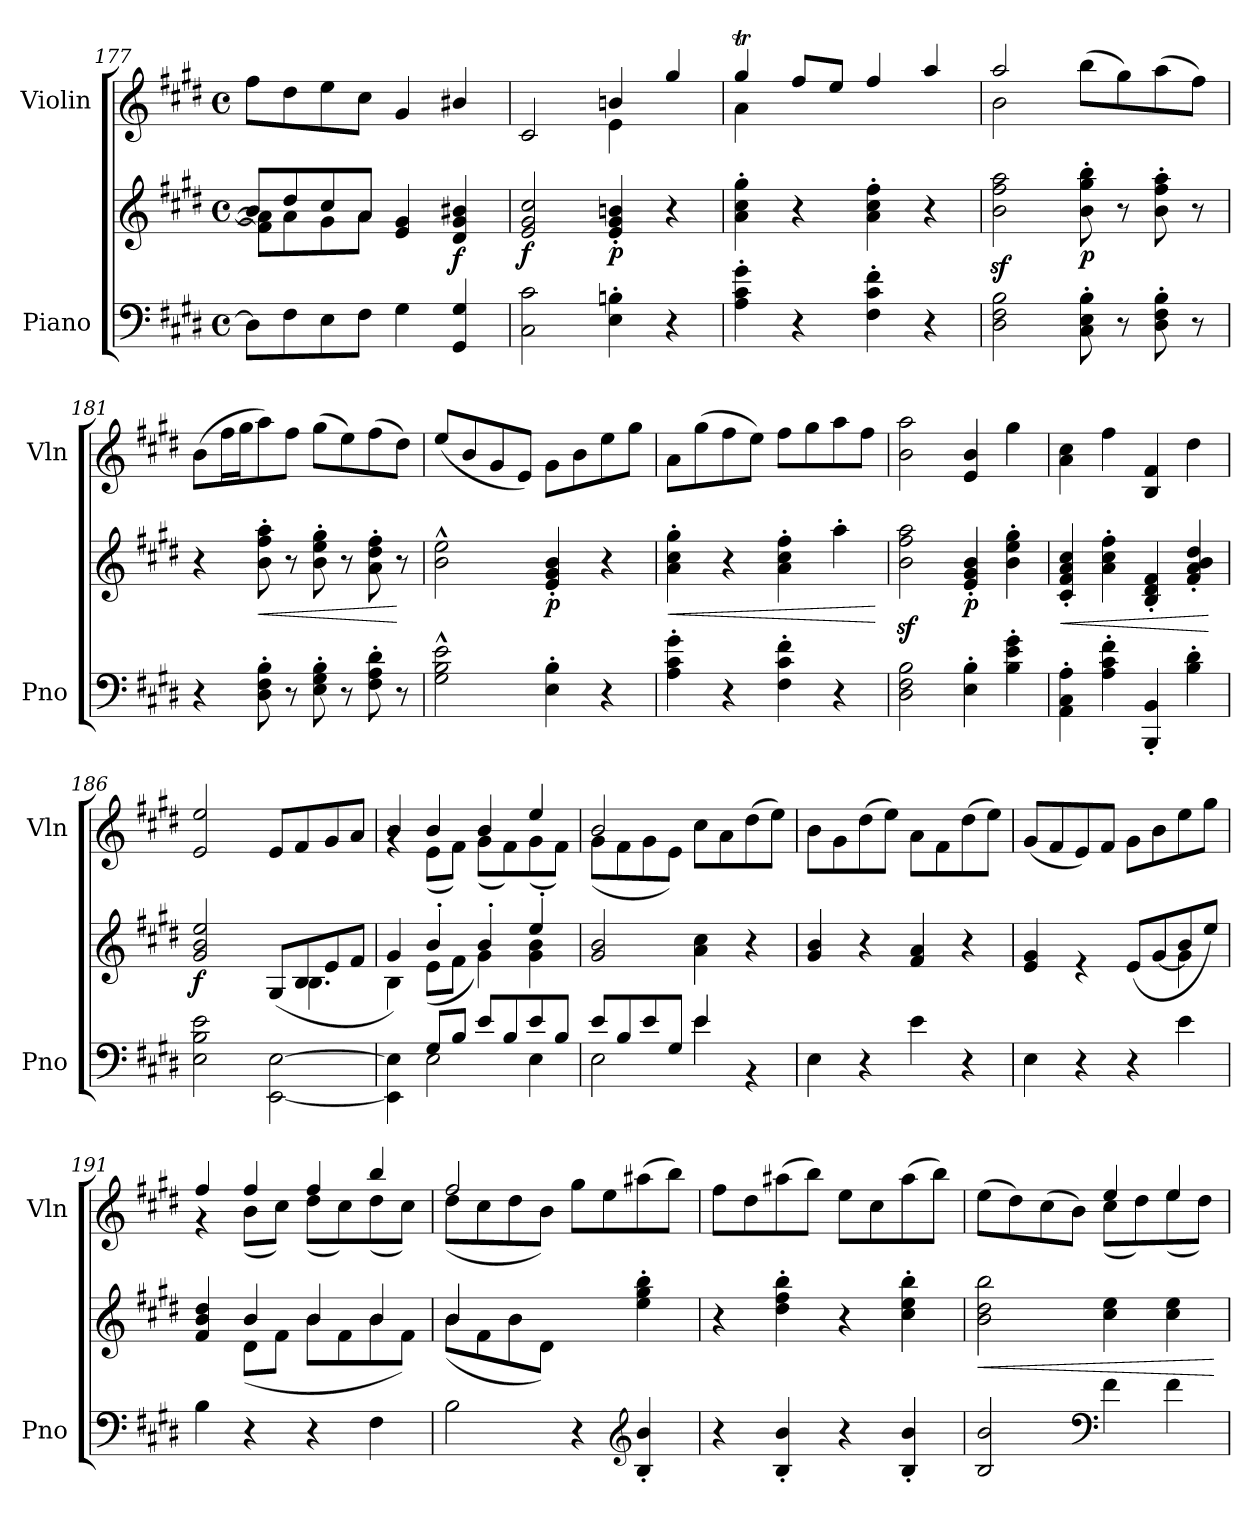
**kern	**kern	**dynam	**kern
*part2	*part2	*part2	*part1
*staff3	*staff2	*staff2/3	*staff1
*I"Piano	*	*	*I"Violin
*I'Pno	*	*	*I'Vln
*clefF4	*clefG2	*	*clefG2
*k[f#c#g#d#]	*k[f#c#g#d#]	*	*k[f#c#g#d#]
*M4/4	*M4/4	*	*M4/4
*met(c)	*met(c)	*	*met(c)
=177	=177	=177	=177
*	*^	*	*
8D#\L]	8b#/L]	8f#\] 8a\]L	.	8ff#\L
8F#\	8dd#/	8a\	.	8dd#\
8E\	8cc#/	8g#\	.	8ee\
8F#\J	8a/J	8a\J	.	8cc#\J
4G#\	4e/ 4g#/	2ryy	.	4g#/
!	!	!	!LO:DY:b	!
4GG#/ 4G#/	4d#/ 4g#/ 4b#X/	.	f	4b#X/
*	*v	*v	*	*
=178	=178	=178	=178
*	*	*	*^
!	!	!LO:DY:b	!	!
2C#\ 2c#\	2e/ 2g#/ 2cc#/	f	2c#/	2ryy
!	!	!LO:DY:b	!	!
4E\' 4Bn\'	4e/' 4g#/' 4bn/'	p	4bn/	4e\
4r	4r	.	4gg#/	4ryy
=179	=179	=179	=179	=179
4A\' 4c#\' 4g#\'	4a\' 4cc#\' 4gg#\'	.	4gg#t/	4a\
4r	4r	.	8ff#/L	2.ryy
.	.	.	8ee/J	.
4F#\' 4c#\' 4f#\'	4a\' 4cc#\' 4ff#\'	.	4ff#/	.
4r	4r	.	4aa/	.
=180	=180	=180	=180	=180
2D#\ 2F#\ 2B\	2b\z< 2ff#\z< 2aa\z<	.	2aa/	2b\
!	!	!LO:DY:b	!	!
8C#\' 8E\' 8B\'	8b\' 8gg#\' 8bb\'	p	(>8bb\L	2ryy
8r	8r	.	8gg#\)	.
8D#\' 8F#\' 8B\'	8b\' 8ff#\' 8aa\'	.	(>8aa\	.
8r	8r	.	8ff#\J)	.
*	*	*	*v	*v
=181	=181	=181	=181
4r	4r	.	(8b\L
.	.	.	16ff#\L
.	.	.	16gg#\J
!	!	!LO:HP:b	!
8D#\' 8F#\' 8B\'	8b\' 8ff#\' 8aa\'	<	8aa\)
8r	8r	.	8ff#\J
8E\' 8G#\' 8B\'	8b\' 8ee\' 8gg#\'	.	(8gg#\L
8r	8r	.	8ee\)
8F#\' 8A\' 8d#\'	8a\' 8dd#\' 8ff#\'	.	(8ff#\
8r	8r	[	8dd#\J)
=182	=182	=182	=182
2G#\^^ 2B\^^ 2e\^^	2b\^^ 2ee\^^	.	(8ee/L
.	.	.	8b/
.	.	.	8g#/
.	.	.	8e/J)
!	!	!LO:DY:b	!
4E\' 4B\'	4e/' 4g#/' 4b/'	p	8g#\L
.	.	.	8b\
4r	4r	.	8ee\
.	.	.	8gg#\J
!!LO:LB:g=z
=183	=183	=183	=183
!	!	!LO:HP:b	!
4A\' 4c#\' 4g#\'	4a\' 4cc#\' 4gg#\'	<	8a\L
.	.	.	(8gg#\
4r	4r	.	8ff#\
.	.	.	8ee\J)
4F#\' 4c#\' 4f#\'	4a\' 4cc#\' 4ff#\'	.	8ff#\L
.	.	.	8gg#\
4r	4aa'\	.	8aa\
.	.	.	8ff#\J
.	.	[	.
=184	=184	=184	=184
2D#\ 2F#\ 2B\	2b\z< 2ff#\z< 2aa\z<	.	2b\ 2aa\
!	!	!LO:DY:b	!
4E\' 4B\'	4e/' 4g#/' 4b/'	p	4e/ 4b/
4B\' 4e\' 4g#\'	4b\' 4ee\' 4gg#\'	.	4gg#\
=185	=185	=185	=185
!	!	!LO:HP:b	!
4AA\' 4C#\' 4A\'	4c#/' 4f#/' 4a/' 4cc#/'	<	4a\ 4cc#\
4A\' 4c#\' 4f#\'	4a\' 4cc#\' 4ff#\'	.	4ff#\
4BBB/' 4BB/'	4B/' 4d#/' 4f#/'	.	4B/ 4f#/
4B\' 4d#\'	4f#/' 4a/' 4b/' 4dd#/'	.	4dd#\
.	.	[	.
=186	=186	=186	=186
*	*^	*	*
!	!	!	!LO:DY:b	!
2E\ 2B\ 2e\	2g#/ 2b/ 2ee/	8ryy	f	2e/ 2ee/
*	*v	*v	*	*
[2EE\ [2E\	(8G#/L	.	8e/L
*	*^	*	*
.	8B/	4.B\	.	8f#/
.	8e/	.	.	8g#/
.	8f#/J	.	.	8a/J
=187	=187	=187	=187	=187
*^	*	*	*	*^
4EE\] 4E\]	4ryy	4g#/)	4B\	.	4b/	4rg
8G#/L	2E\	4b'/	(8e\L	.	4b/	(8e\L
8B/J	.	.	8f#\J	.	.	8f#\J)
8e/L	.	4b'/	4g#\)	.	4b/	(8g#\L
8B/	.	.	.	.	.	8f#\)
8e/	4E\	4ee'/	4g#\ 4b\	.	4ee/	(8g#\
8B/J	.	.	.	.	.	8f#\J)
*	*	*v	*v	*	*	*
=188	=188	=188	=188	=188	=188
8e/L	2E\	2g#/ 2b/	.	2b/	(8g#\L
8B/	.	.	.	.	8f#\
8e/	.	.	.	.	8g#\
8G#/J	.	.	.	.	8e\J)
4e/	4e\	4a\ 4cc#\	.	8cc#\L	2ryy
.	.	.	.	8a\	.
4rBB	4ryy	4r	.	(>8dd#\	.
.	.	.	.	8ee\J)	.
*v	*v	*	*	*v	*v
=189	=189	=189	=189
4E\	4g#/ 4b/	.	8b\L
.	.	.	8g#\
4r	4r	.	(8dd#\
.	.	.	8ee\J)
4e\	4f#/ 4a/	.	8a\L
.	.	.	8f#\
4r	4r	.	(8dd#\
.	.	.	8ee\J)
!!LO:PB:g=z
=190	=190	=190	=190
*	*^	*	*
4E\	4e/ 4g#/	2.ryy	.	(8g#/L
.	.	.	.	8f#/
4r	4re	.	.	8e/)
.	.	.	.	8f#/J
4r	(8e/L	.	.	8g#\L
.	[8g#/	.	.	8b\
4e\	8b/	4g#\]	.	8ee\
.	8ee/J)	.	.	8gg#\J
=191	=191	=191	=191	=191
*	*	*	*	*^
4B\	4f#/ 4b/ 4dd#/	4ryy	.	4ff#/	4r
4r	4b/	(8d#\L	.	4ff#/	(8b\L
.	.	8f#\J	.	.	8cc#\J)
4r	4b/	8b\L	.	4ff#/	(8dd#\L
.	.	8f#\	.	.	8cc#\)
4F#\	4b/	8b\	.	4bb/	(8dd#\
.	.	8f#\J)	.	.	8cc#\J)
=192	=192	=192	=192	=192	=192
2B\	4b/	(8b\L	.	2ff#/	(8dd#\L
.	.	8f#\	.	.	8cc#\
.	4ryy	8b\	.	.	8dd#\
.	.	8d#\J)	.	.	8b\J)
4r	4ryy	2ryy	.	8gg#\L	2ryy
.	.	.	.	8ee\	.
*clefG2	*	*	*	*	*
4B/' 4b/'	4ee\' 4gg#\' 4bb\'	.	.	(>8aa#X\	.
.	.	.	.	8bb\J)	.
*	*v	*v	*	*	*
*	*	*	*v	*v
=193	=193	=193	=193
4r	4r	.	8ff#\L
.	.	.	8dd#\
4B/' 4b/'	4dd#\' 4ff#\' 4bb\'	.	(8aa#X\
.	.	.	8bb\J)
4r	4r	.	8ee\L
.	.	.	8cc#\
4B/' 4b/'	4cc#\' 4ee\' 4bb\'	.	(8aa#\
.	.	.	8bb\J)
=194	=194	=194	=194
!	!	!LO:HP:b	!
*	*	*	*^
2B/ 2b/	2b\ 2dd#\ 2bb\	<	(>8ee\L	2ryy
.	.	.	8dd#\)	.
.	.	.	(>8cc#\	.
.	.	.	8b\J)	.
*clefF4	*	*	*	*
4f#\	4cc#\ 4ee\	.	4ee/	(8cc#\L
.	.	.	.	8dd#\)
4f#\	4cc#\ 4ee\	.	4ee/	(8ee\
.	.	.	.	8dd#\J)
*	*	*	*v	*v
.	.	[	.
=	=	=	=
*-	*-	*-	*-
